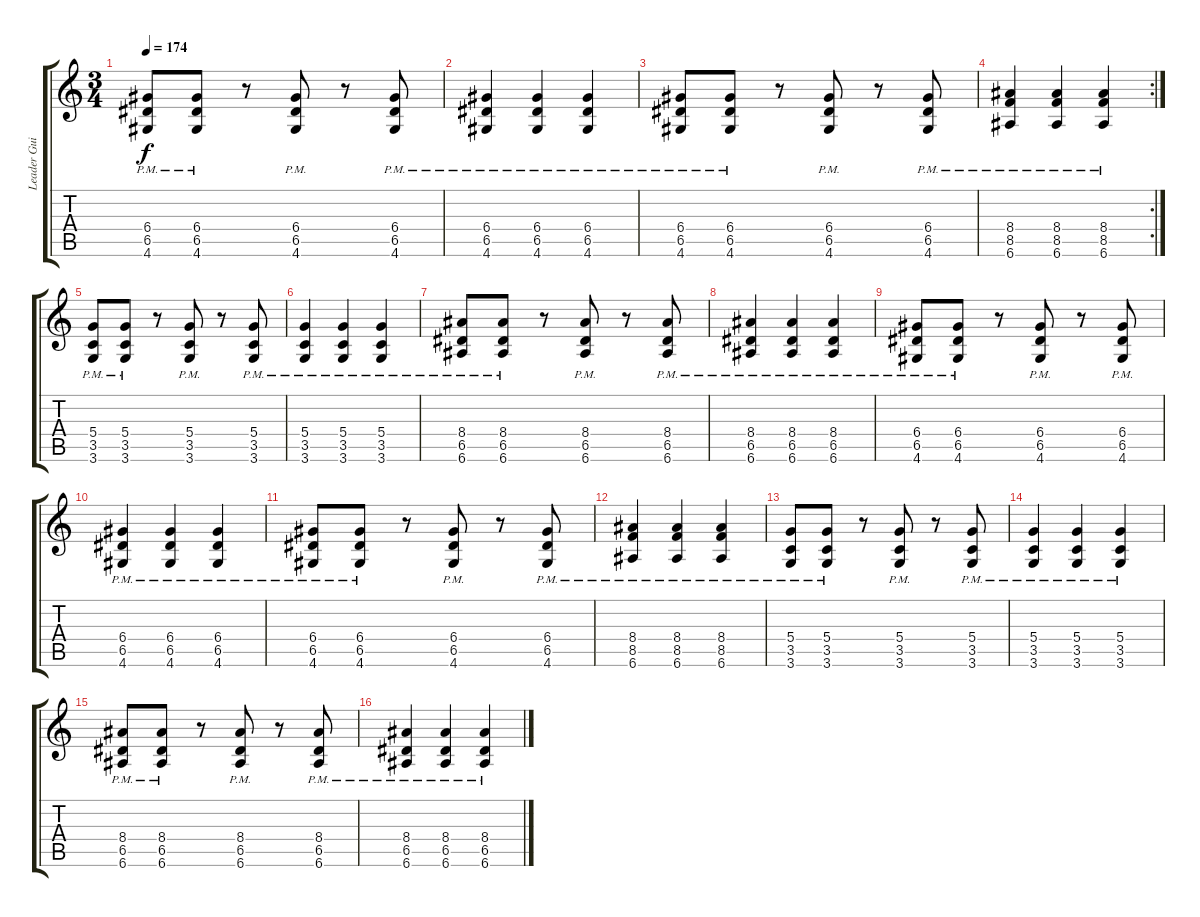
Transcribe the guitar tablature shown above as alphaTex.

\track ("Leader Guitar (Matthias Jabs)" "Leader Gui") {instrument distortionguitar}
\staff {score tabs}
\tuning (E4 B3 G3 D3 A2 E2) {hide}
\ts (3 4)
\tempo 174
\clef g2
\ks c
(6.4{pm} 6.5{pm} 4.6{pm}).8{dy f} (6.4{pm} 6.5{pm} 4.6{pm}).8 r.8 (6.4{pm} 6.5{pm} 4.6{pm}).8 r.8 (6.4{pm} 6.5{pm} 4.6{pm}).8 |
(6.4{pm} 6.5{pm} 4.6{pm}).4 (6.4{pm} 6.5{pm} 4.6{pm}).4 (6.4{pm} 6.5{pm} 4.6{pm}).4 |
(6.4{pm} 6.5{pm} 4.6{pm}).8 (6.4{pm} 6.5{pm} 4.6{pm}).8 r.8 (6.4{pm} 6.5{pm} 4.6{pm}).8 r.8 (6.4{pm} 6.5{pm} 4.6{pm}).8 |
\rc 2
(8.4{pm} 8.5{pm} 6.6{pm}).4 (8.4{pm} 8.5{pm} 6.6{pm}).4 (8.4{pm} 8.5{pm} 6.6{pm}).4 |
(5.4{pm} 3.5{pm} 3.6{pm}).8 (5.4{pm} 3.5{pm} 3.6{pm}).8 r.8 (5.4{pm} 3.5{pm} 3.6{pm}).8 r.8 (5.4{pm} 3.5{pm} 3.6{pm}).8 |
(5.4{pm} 3.5{pm} 3.6{pm}).4 (5.4{pm} 3.5{pm} 3.6{pm}).4 (5.4{pm} 3.5{pm} 3.6{pm}).4 |
(8.4{pm} 6.5{pm} 6.6{pm}).8 (8.4{pm} 6.5{pm} 6.6{pm}).8 r.8 (8.4{pm} 6.5{pm} 6.6{pm}).8 r.8 (8.4{pm} 6.5{pm} 6.6{pm}).8 |
(8.4{pm} 6.5{pm} 6.6{pm}).4 (8.4{pm} 6.5{pm} 6.6{pm}).4 (8.4{pm} 6.5{pm} 6.6{pm}).4 |
(6.4{pm} 6.5{pm} 4.6{pm}).8 (6.4{pm} 6.5{pm} 4.6{pm}).8 r.8 (6.4{pm} 6.5{pm} 4.6{pm}).8 r.8 (6.4{pm} 6.5{pm} 4.6{pm}).8 |
(6.4{pm} 6.5{pm} 4.6{pm}).4 (6.4{pm} 6.5{pm} 4.6{pm}).4 (6.4{pm} 6.5{pm} 4.6{pm}).4 |
(6.4{pm} 6.5{pm} 4.6{pm}).8 (6.4{pm} 6.5{pm} 4.6{pm}).8 r.8 (6.4{pm} 6.5{pm} 4.6{pm}).8 r.8 (6.4{pm} 6.5{pm} 4.6{pm}).8 |
(8.4{pm} 8.5{pm} 6.6{pm}).4 (8.4{pm} 8.5{pm} 6.6{pm}).4 (8.4{pm} 8.5{pm} 6.6{pm}).4 |
(5.4{pm} 3.5{pm} 3.6{pm}).8 (5.4{pm} 3.5{pm} 3.6{pm}).8 r.8 (5.4{pm} 3.5{pm} 3.6{pm}).8 r.8 (5.4{pm} 3.5{pm} 3.6{pm}).8 |
(5.4{pm} 3.5{pm} 3.6{pm}).4 (5.4{pm} 3.5{pm} 3.6{pm}).4 (5.4{pm} 3.5{pm} 3.6{pm}).4 |
(8.4{pm} 6.5{pm} 6.6{pm}).8 (8.4{pm} 6.5{pm} 6.6{pm}).8 r.8 (8.4{pm} 6.5{pm} 6.6{pm}).8 r.8 (8.4{pm} 6.5{pm} 6.6{pm}).8 |
(8.4{pm} 6.5{pm} 6.6{pm}).4 (8.4{pm} 6.5{pm} 6.6{pm}).4 (8.4{pm} 6.5{pm} 6.6{pm}).4
